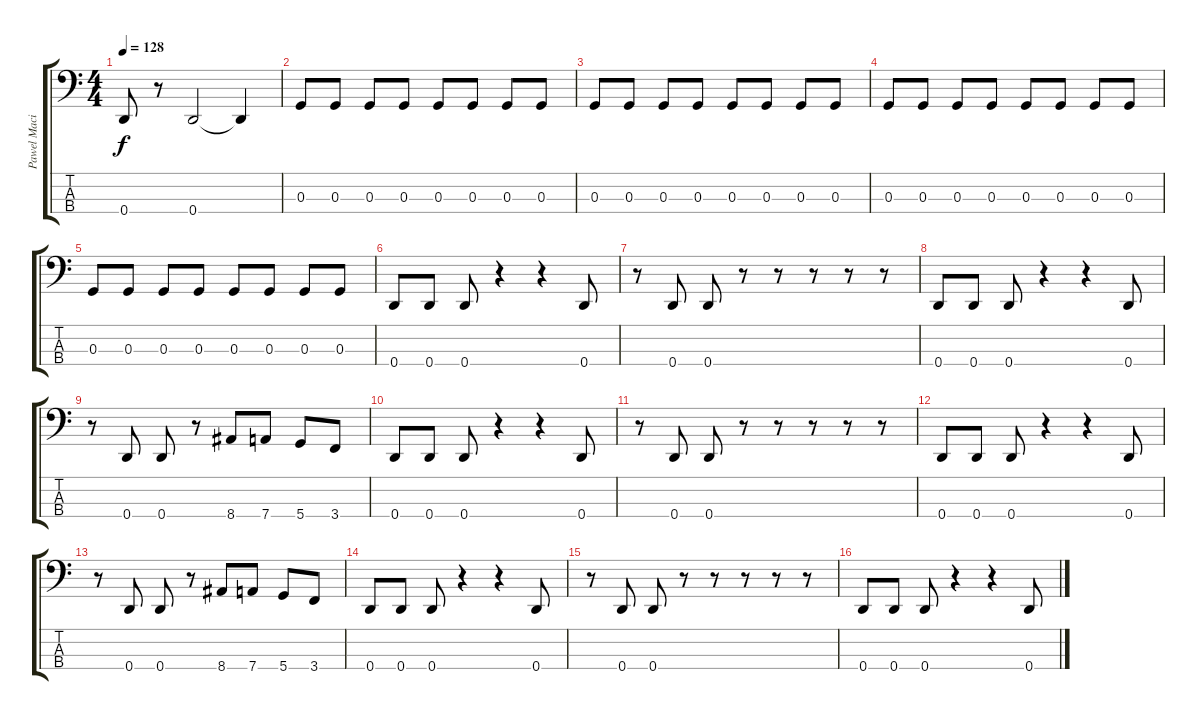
\track ("Pawel Maciwoda" "Pawel Maci") {instrument electricbassfinger}
\staff {score tabs}
\tuning (F2 C2 G1 D1) {hide}
\ts (4 4)
\tempo 128
\clef f4
\ks c
0.4.8{dy f} r.8 0.4.2 0.4{t}.4 |
0.3.8 0.3.8 0.3.8 0.3.8 0.3.8 0.3.8 0.3.8 0.3.8 |
0.3.8 0.3.8 0.3.8 0.3.8 0.3.8 0.3.8 0.3.8 0.3.8 |
0.3.8 0.3.8 0.3.8 0.3.8 0.3.8 0.3.8 0.3.8 0.3.8 |
0.3.8 0.3.8 0.3.8 0.3.8 0.3.8 0.3.8 0.3.8 0.3.8 |
0.4.8 0.4.8 0.4.8 r.4 r.4 0.4.8 |
r.8 0.4.8 0.4.8 r.8 r.8 r.8 r.8 r.8 |
0.4.8 0.4.8 0.4.8 r.4 r.4 0.4.8 |
r.8 0.4.8 0.4.8 r.8 8.4.8 7.4.8 5.4.8 3.4.8 |
0.4.8 0.4.8 0.4.8 r.4 r.4 0.4.8 |
r.8 0.4.8 0.4.8 r.8 r.8 r.8 r.8 r.8 |
0.4.8 0.4.8 0.4.8 r.4 r.4 0.4.8 |
r.8 0.4.8 0.4.8 r.8 8.4.8 7.4.8 5.4.8 3.4.8 |
0.4.8 0.4.8 0.4.8 r.4 r.4 0.4.8 |
r.8 0.4.8 0.4.8 r.8 r.8 r.8 r.8 r.8 |
0.4.8 0.4.8 0.4.8 r.4 r.4 0.4.8
